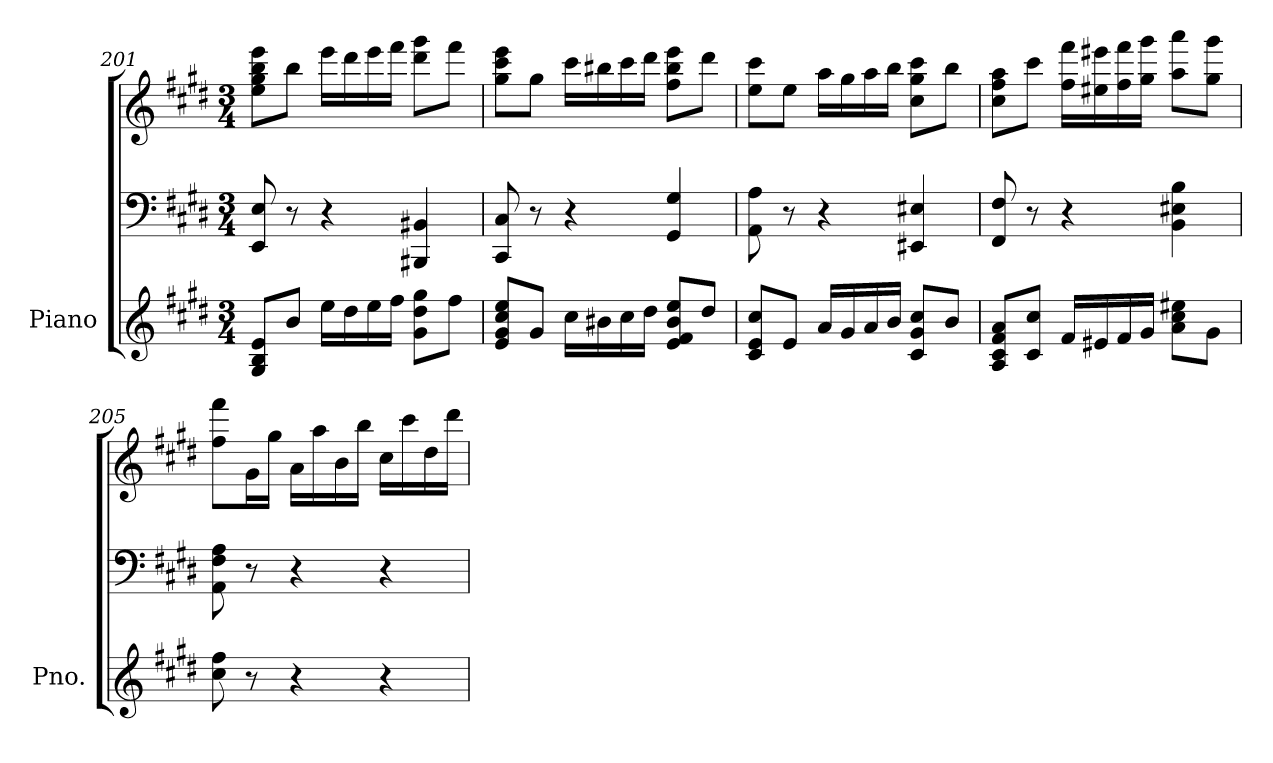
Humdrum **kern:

**kern	**kern	**kern
*part1	*part1	*part1
*staff3	*staff2	*staff1
*I"Piano	*	*
*I'Pno.	*	*
!!LO:LB:g=z
*clefG2	*clefF4	*clefG2
*k[f#c#g#d#]	*k[f#c#g#d#]	*k[f#c#g#d#]
*M3/4	*M3/4	*M3/4
=201	=201	=201
8G#/ 8B/ 8e/L	8EE/ 8E/	8ee\ 8gg#\ 8bb\ 8eee\L
8b/J	8r	8bb\J
16ee\LL	4r	16eee\LL
16dd#\	.	16ddd#\
16ee\	.	16eee\
16ff#\JJ	.	16fff#\JJ
8g#\ 8dd#\ 8gg#\L	4BBB#X/ 4BB#X/	8ddd#\ 8ggg#\L
8ff#\J	.	8fff#\J
=202	=202	=202
8e/ 8g#/ 8cc#/ 8ee/L	8CC#/ 8C#/	8gg#\ 8ccc#\ 8eee\L
8g#/J	8r	8gg#\J
16cc#\LL	4r	16ccc#\LL
16b#X\	.	16bb#X\
16cc#\	.	16ccc#\
16dd#\JJ	.	16ddd#\JJ
8e/ 8f#/ 8b#/ 8ee/L	4GG#/ 4G#/	8ff#\ 8bb#\ 8eee\L
8dd#/J	.	8ddd#\J
=203	=203	=203
8c#/ 8e/ 8cc#/L	8AA\ 8A\	8ee\ 8ccc#\L
8e/J	8r	8ee\J
16a/LL	4r	16aa\LL
16g#/	.	16gg#\
16a/	.	16aa\
16b/JJ	.	16bb\JJ
8c#/ 8g#/ 8cc#/L	4EE#X/ 4E#X/	8cc#\ 8gg#\ 8ccc#\L
8b/J	.	8bb\J
=204	=204	=204
8A/ 8c#/ 8f#/ 8a/L	8FF#/ 8F#/	8cc#\ 8ff#\ 8aa\L
8c#/ 8cc#/J	8r	8ccc#\J
16f#/LL	4r	16ff#\ 16fff#\LL
16e#X/	.	16ee#X\ 16eee#X\
16f#/	.	16ff#\ 16fff#\
16g#/JJ	.	16gg#\ 16ggg#\JJ
8a\ 8cc#\ 8ee#X\L	4BB\ 4E#X\ 4B\	8aa\ 8aaa\L
8g#\J	.	8gg#\ 8ggg#\J
=205	=205	=205
8cc#\ 8ff#\	8AA\ 8F#\ 8A\	8ff#\ 8fff#\L
8r	8r	16g#\L
.	.	16gg#\JJ
4r	4r	16a\LL
.	.	16aa\
.	.	16b\
.	.	16bb\JJ
4r	4r	16cc#\LL
.	.	16ccc#\
.	.	16dd#\
.	.	16ddd#\JJ
=	=	=
*-	*-	*-
